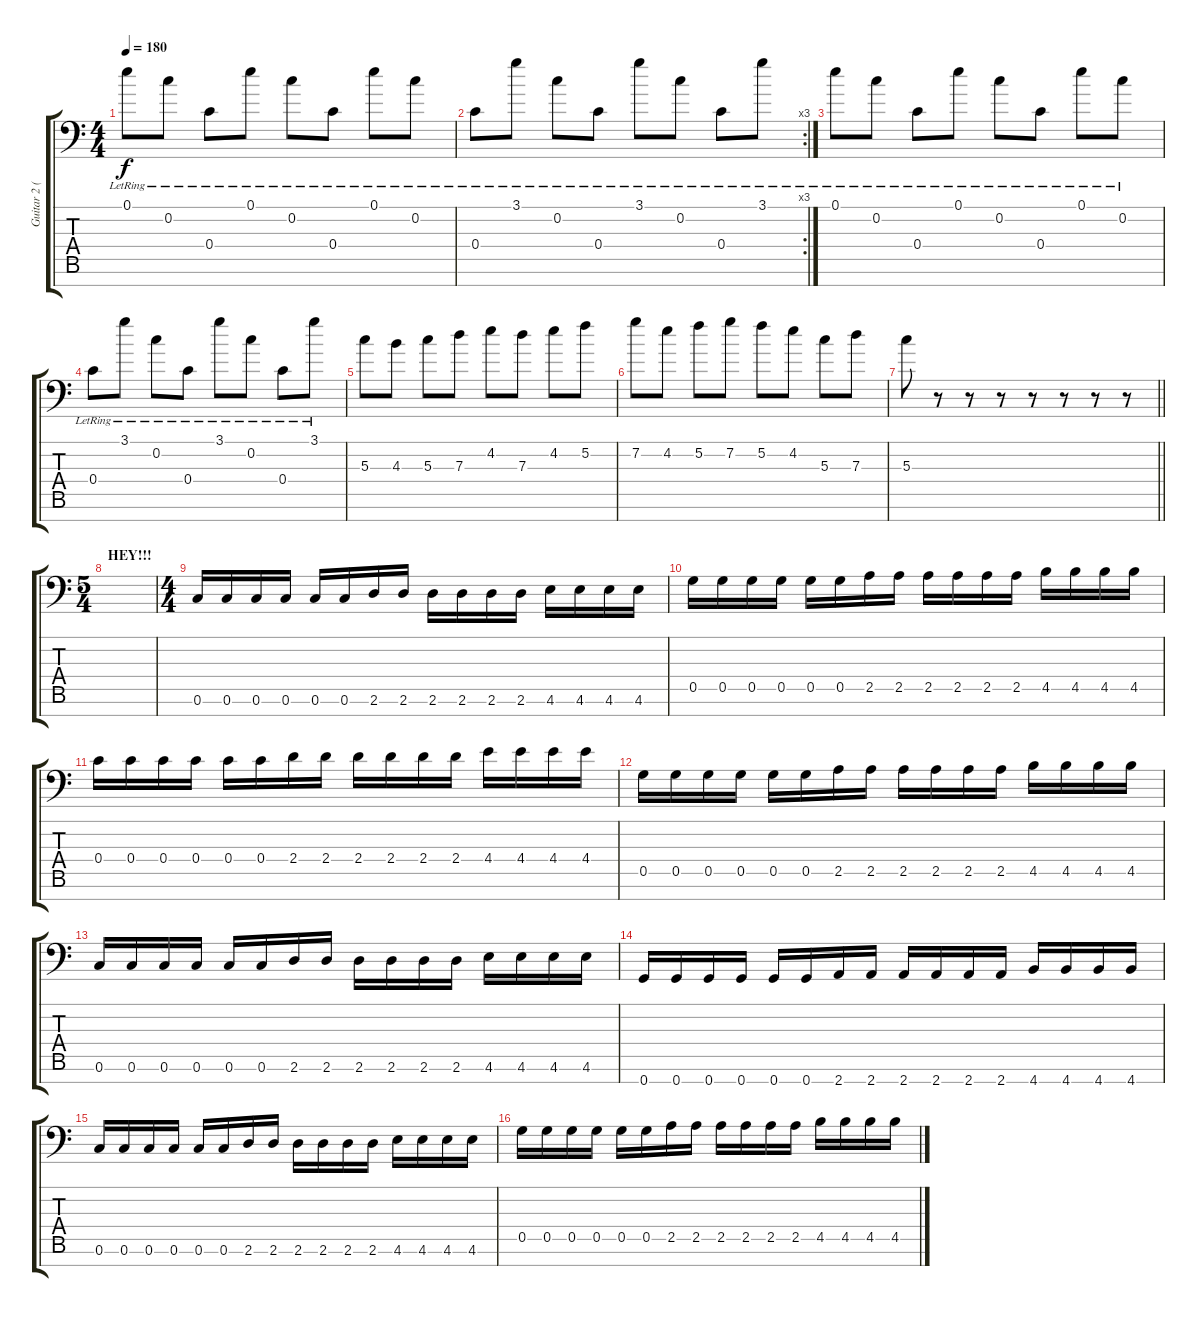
\track ("Guitar 2 (acoustic and electric)" "Guitar 2 (") {instrument acousticguitarsteel}
\staff {score tabs}
\tuning (E4 C4 G3 C3 G2 C2 G1) {hide}
\ts (4 4)
\tempo 180
\clef f4
\ks c
0.1{lr}.8{dy f} 0.2{lr}.8 0.4{lr}.8 0.1{lr}.8 0.2{lr}.8 0.4{lr}.8 0.1{lr}.8 0.2{lr}.8 |
\rc 3
0.4{lr}.8 3.1{lr}.8 0.2{lr}.8 0.4{lr}.8 3.1{lr}.8 0.2{lr}.8 0.4{lr}.8 3.1{lr}.8 |
0.1{lr}.8 0.2{lr}.8 0.4{lr}.8 0.1{lr}.8 0.2{lr}.8 0.4{lr}.8 0.1{lr}.8 0.2{lr}.8 |
0.4{lr}.8 3.1{lr}.8 0.2{lr}.8 0.4{lr}.8 3.1{lr}.8 0.2{lr}.8 0.4{lr}.8 3.1{lr}.8 |
5.3.8 4.3.8 5.3.8 7.3.8 4.2.8 7.3.8 4.2.8 5.2.8 |
7.2.8 4.2.8 5.2.8 7.2.8 5.2.8 4.2.8 5.3.8 7.3.8 |
\barLineRight lightlight
5.3.8 r.8 r.8 r.8 r.8 r.8 r.8 r.8 |
\ts (5 4)
\section ("" "HEY!!!")
|
\ts (4 4)
0.6.16{instrument distortionguitar} 0.6.16 0.6.16 0.6.16 0.6.16 0.6.16 2.6.16 2.6.16 2.6.16 2.6.16 2.6.16 2.6.16 4.6.16 4.6.16 4.6.16 4.6.16 |
0.5.16 0.5.16 0.5.16 0.5.16 0.5.16 0.5.16 2.5.16 2.5.16 2.5.16 2.5.16 2.5.16 2.5.16 4.5.16 4.5.16 4.5.16 4.5.16 |
0.4.16 0.4.16 0.4.16 0.4.16 0.4.16 0.4.16 2.4.16 2.4.16 2.4.16 2.4.16 2.4.16 2.4.16 4.4.16 4.4.16 4.4.16 4.4.16 |
0.5.16 0.5.16 0.5.16 0.5.16 0.5.16 0.5.16 2.5.16 2.5.16 2.5.16 2.5.16 2.5.16 2.5.16 4.5.16 4.5.16 4.5.16 4.5.16 |
0.6.16{instrument distortionguitar} 0.6.16 0.6.16 0.6.16 0.6.16 0.6.16 2.6.16 2.6.16 2.6.16 2.6.16 2.6.16 2.6.16 4.6.16 4.6.16 4.6.16 4.6.16 |
0.7.16 0.7.16 0.7.16 0.7.16 0.7.16 0.7.16 2.7.16 2.7.16 2.7.16 2.7.16 2.7.16 2.7.16 4.7.16 4.7.16 4.7.16 4.7.16 |
0.6.16{instrument distortionguitar} 0.6.16 0.6.16 0.6.16 0.6.16 0.6.16 2.6.16 2.6.16 2.6.16 2.6.16 2.6.16 2.6.16 4.6.16 4.6.16 4.6.16 4.6.16 |
0.5.16 0.5.16 0.5.16 0.5.16 0.5.16 0.5.16 2.5.16 2.5.16 2.5.16 2.5.16 2.5.16 2.5.16 4.5.16 4.5.16 4.5.16 4.5.16
